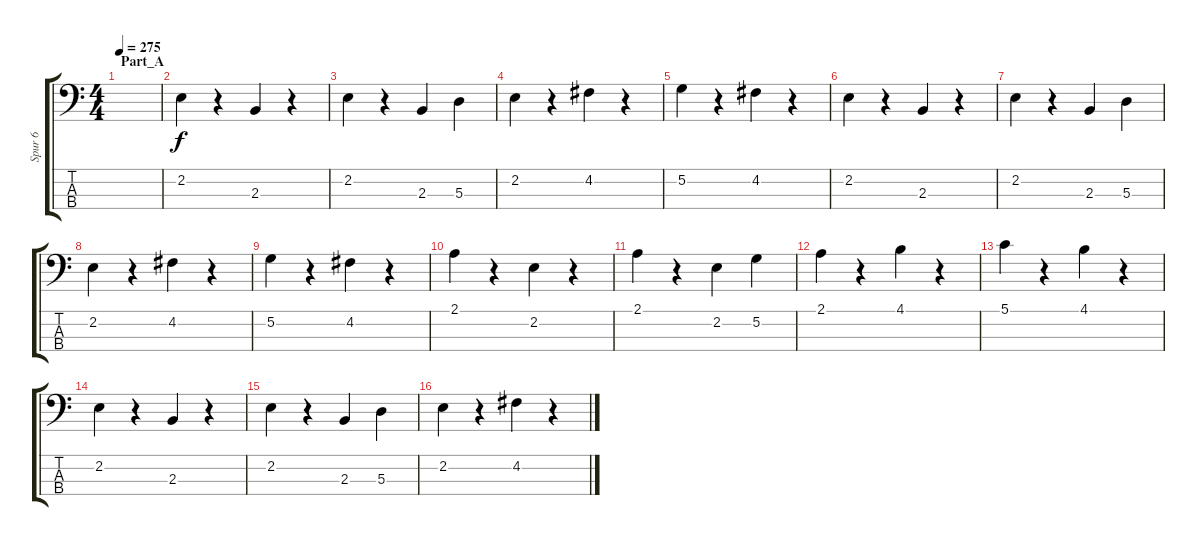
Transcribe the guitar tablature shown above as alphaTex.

\track ("Spur 6" "Spur 6") {instrument electricguitarmuted}
\staff {score tabs}
\tuning (G2 D2 A1 E1) {hide}
\ts (4 4)
\section ("" "Part_A")
\tempo 275
\clef f4
\ks c
|
2.2.4 r.4 2.3.4 r.4 |
2.2.4 r.4 2.3.4 5.3.4 |
2.2.4 r.4 4.2.4 r.4 |
5.2.4 r.4 4.2.4 r.4 |
2.2.4 r.4 2.3.4 r.4 |
2.2.4 r.4 2.3.4 5.3.4 |
2.2.4 r.4 4.2.4 r.4 |
5.2.4 r.4 4.2.4 r.4 |
2.1.4 r.4 2.2.4 r.4 |
2.1.4 r.4 2.2.4 5.2.4 |
2.1.4 r.4 4.1.4 r.4 |
5.1.4 r.4 4.1.4 r.4 |
2.2.4 r.4 2.3.4 r.4 |
2.2.4 r.4 2.3.4 5.3.4 |
2.2.4 r.4 4.2.4 r.4
